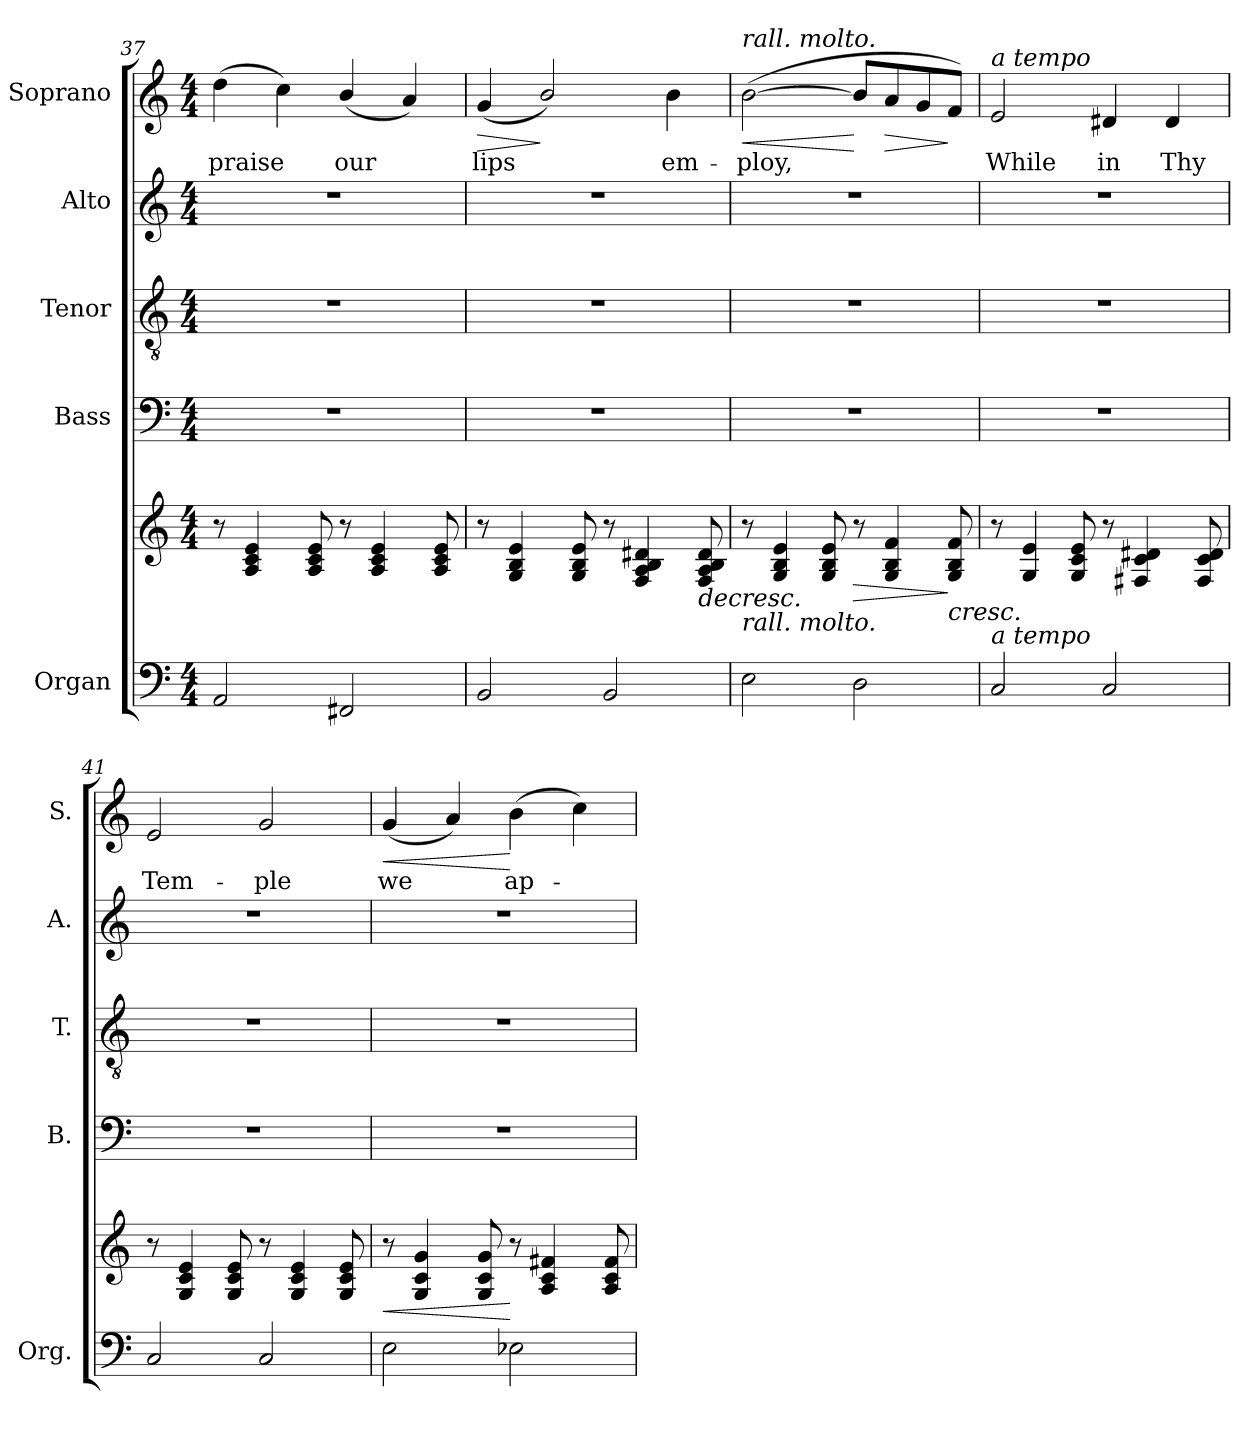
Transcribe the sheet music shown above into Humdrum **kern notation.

**kern	**kern	**dynam	**kern	**kern	**kern	**kern	**text	**dynam
*part5	*part5	*part5	*part4	*part3	*part2	*part1	*part1	*part1
*staff6	*staff5	*staff5/6	*staff4	*staff3	*staff2	*staff1	*staff1	*staff1
*I"Organ	*	*	*I"Bass	*I"Tenor	*I"Alto	*I"Soprano	*	*
*I'Org.	*	*	*I'B.	*I'T.	*I'A.	*I'S.	*	*
*clefF4	*clefG2	*	*clefF4	*clefGv2	*clefG2	*clefG2	*	*
*	*	*	*	*ITrd7c12	*	*	*	*
*k[]	*k[]	*	*k[]	*k[]	*k[]	*k[]	*	*
*C:	*C:	*	*C:	*C:	*C:	*C:	*	*
*M4/4	*M4/4	*	*M4/4	*M4/4	*M4/4	*M4/4	*	*
=37	=37	=37	=37	=37	=37	=37	=37	=37
!	!	!	!	!	!	!	!LO:LY:b:color=#000000	!
2AAi/	8r	.	1r	1r	1r	(4ddi\	praise	.
.	4Ai/ 4ci 4ei	.	.	.	.	.	.	.
.	.	.	.	.	.	4cci\)	.	.
.	8Ai/ 8ci 8ei	.	.	.	.	.	.	.
!	!	!	!	!	!	!	!LO:LY:b:color=#000000	!
2FF#Xi/	8r	.	.	.	.	(4bi/	our	.
.	4Ai/ 4ci 4ei	.	.	.	.	.	.	.
.	.	.	.	.	.	4ai/)	.	.
.	8Ai/ 8ci 8ei	.	.	.	.	.	.	.
=38	=38	=38	=38	=38	=38	=38	=38	=38
!	!	!	!	!	!	!	!LO:LY:b:color=#000000	!LO:HP:b
2BBi/	8r	.	1r	1r	1r	(4gi/	lips	>
.	4Gi/ 4Bi 4ei	.	.	.	.	.	.	.
.	.	.	.	.	.	2bi/)	.	]
.	8Gi/ 8Bi 8ei	.	.	.	.	.	.	.
2BBi/	8r	]	.	.	.	.	.	.
.	4Fi/ 4Ai 4Bi 4d#Xi	.	.	.	.	.	.	.
!	!	!	!	!	!	!	!LO:LY:b:color=#000000	!
.	.	.	.	.	.	4bi\	em-	.
!	!	!LO:HP:b	!	!	!	!	!	!
.	8Fi/ 8Ai 8Bi 8d#i	>	.	.	.	.	.	.
=39	=39	=39	=39	=39	=39	=39	=39	=39
*	*^	*	*	*	*	*	*	*
!	!	!	!	!	!	!	!LO:TX:a:i:t=rall. molto.	!	!
!	!LO:TX:b:i:t=rall. molto.	!	!	!	!	!	!	!	!
!	!	!	!	!	!	!	!	!LO:LY:b:color=#000000	!LO:HP:b
2Ei\	8r	8ryy	.	1r	1r	1r	([2bi\	-ploy,	<
.	4Gi/ 4Bi 4ei	2..ryy	[	.	.	.	.	.	.
.	8Gi/ 8Bi 8ei	.	.	.	.	.	.	.	.
!	!	!	!LO:HP:b	!	!	!	!	!	!
2Di\	8r	.	>	.	.	.	8bi/L]	.	[
!	!	!	!	!	!	!	!	!	!LO:HP:b
.	4Gi/ 4Bi 4fi	.	.	.	.	.	8ai/	.	>
.	.	.	.	.	.	.	8gi/	.	.
!	!	!	!LO:HP:n=1:b	!	!	!	!	!	!
.	8Gi/ 8Bi 8fi	.	] <	.	.	.	8fi/J)	.	]
*	*v	*v	*	*	*	*	*	*	*
!!LO:LB:g=z
=40	=40	=40	=40	=40	=40	=40	=40	=40
!	!	!	!	!	!	!LO:TX:a:i:t=a tempo	!	!
!LO:TX:a:i:t=a tempo	!	!	!	!	!	!	!	!
!	!	!	!	!	!	!	!LO:LY:b:color=#000000	!
2Ci/	8r	.	1r	1r	1r	2ei/	While	.
.	4Gi/ 4ei	.	.	.	.	.	.	.
.	8Gi/ 8ci 8ei	.	.	.	.	.	.	.
!	!	!	!	!	!	!	!LO:LY:b:color=#000000	!
2Ci/	8r	.	.	.	.	4d#Xi/	in	.
.	4F#Xi/ 4ci 4d#Xi	.	.	.	.	.	.	.
!	!	!	!	!	!	!	!LO:LY:b:color=#000000	!
.	.	.	.	.	.	4d#i/	Thy	.
.	8F#i/ 8ci 8d#i	.	.	.	.	.	.	.
=41	=41	=41	=41	=41	=41	=41	=41	=41
!	!	!	!	!	!	!	!LO:LY:b:color=#000000	!
2Ci/	8r	.	1r	1r	1r	2ei/	Tem-	.
.	4Gi/ 4ci 4ei	.	.	.	.	.	.	.
.	8Gi/ 8ci 8ei	.	.	.	.	.	.	.
!	!	!	!	!	!	!	!LO:LY:b:color=#000000	!
2Ci/	8r	.	.	.	.	2gi/	-ple	.
.	4Gi/ 4ci 4ei	.	.	.	.	.	.	.
.	8Gi/ 8ci 8ei	.	.	.	.	.	.	.
=42	=42	=42	=42	=42	=42	=42	=42	=42
!	!	!LO:HP:b	!	!	!	!	!	!
!	!	!	!	!	!	!	!LO:LY:b:color=#000000	!LO:HP:b
2Ei\	8r	<	1r	1r	1r	(4gi/	we	<
.	4Gi/ 4ci 4gi	.	.	.	.	.	.	.
.	.	.	.	.	.	4ai/)	.	.
.	8Gi/ 8ci 8gi	.	.	.	.	.	.	.
!	!	!	!	!	!	!	!LO:LY:b:color=#000000	!
2E-Xi\	8r	[	.	.	.	(4bi\	ap-	[
.	4Ai/ 4ci 4f#Xi	.	.	.	.	.	.	.
.	.	.	.	.	.	4cci\)	.	.
.	8Ai/ 8ci 8f#i	.	.	.	.	.	.	.
=	=	=	=	=	=	=	=	=
*-	*-	*-	*-	*-	*-	*-	*-	*-
